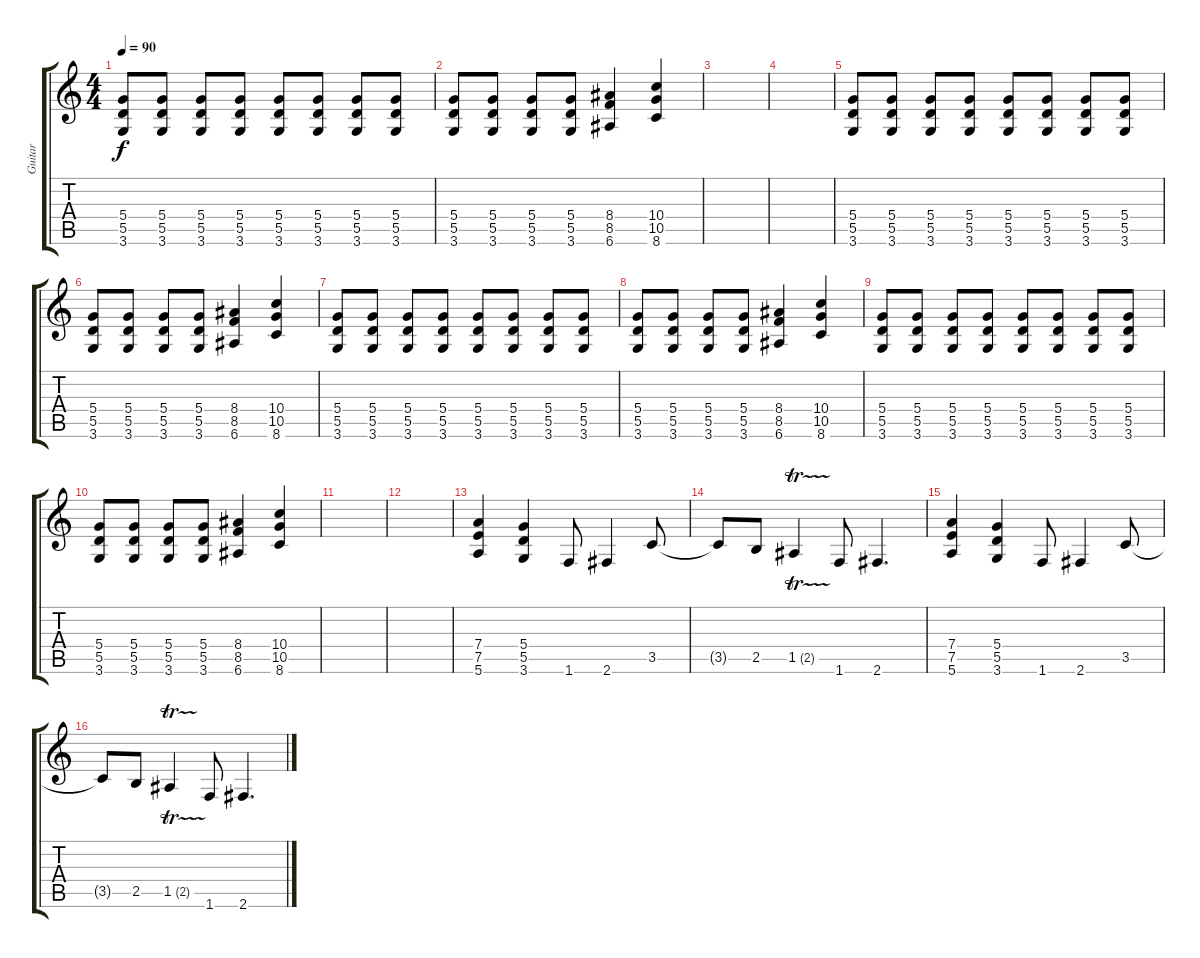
\track ("Guitar" "Guitar") {instrument distortionguitar}
\staff {score tabs}
\tuning (E4 B3 G3 D3 A2 E2) {hide}
\ts (4 4)
\tempo 90
\clef g2
\ks c
(5.4 5.5 3.6).8{dy f} (5.4 5.5 3.6).8 (5.4 5.5 3.6).8 (5.4 5.5 3.6).8 (5.4 5.5 3.6).8 (5.4 5.5 3.6).8 (5.4 5.5 3.6).8 (5.4 5.5 3.6).8 |
(5.4 5.5 3.6).8 (5.4 5.5 3.6).8 (5.4 5.5 3.6).8 (5.4 5.5 3.6).8 (8.4 8.5 6.6).4 (10.4 10.5 8.6).4 |
|
|
(5.4 5.5 3.6).8 (5.4 5.5 3.6).8 (5.4 5.5 3.6).8 (5.4 5.5 3.6).8 (5.4 5.5 3.6).8 (5.4 5.5 3.6).8 (5.4 5.5 3.6).8 (5.4 5.5 3.6).8 |
(5.4 5.5 3.6).8 (5.4 5.5 3.6).8 (5.4 5.5 3.6).8 (5.4 5.5 3.6).8 (8.4 8.5 6.6).4 (10.4 10.5 8.6).4 |
(5.4 5.5 3.6).8 (5.4 5.5 3.6).8 (5.4 5.5 3.6).8 (5.4 5.5 3.6).8 (5.4 5.5 3.6).8 (5.4 5.5 3.6).8 (5.4 5.5 3.6).8 (5.4 5.5 3.6).8 |
(5.4 5.5 3.6).8 (5.4 5.5 3.6).8 (5.4 5.5 3.6).8 (5.4 5.5 3.6).8 (8.4 8.5 6.6).4 (10.4 10.5 8.6).4 |
(5.4 5.5 3.6).8 (5.4 5.5 3.6).8 (5.4 5.5 3.6).8 (5.4 5.5 3.6).8 (5.4 5.5 3.6).8 (5.4 5.5 3.6).8 (5.4 5.5 3.6).8 (5.4 5.5 3.6).8 |
(5.4 5.5 3.6).8 (5.4 5.5 3.6).8 (5.4 5.5 3.6).8 (5.4 5.5 3.6).8 (8.4 8.5 6.6).4 (10.4 10.5 8.6).4 |
|
|
(7.4 7.5 5.6).4 (5.4 5.5 3.6).4 1.6.8 2.6.4 3.5.8 |
3.5{t}.8 2.5.8 1.5{tr (2 32)}.4 1.6.8 2.6.4{d} |
(7.4 7.5 5.6).4 (5.4 5.5 3.6).4 1.6.8 2.6.4 3.5.8 |
3.5{t}.8 2.5.8 1.5{tr (2 32)}.4 1.6.8 2.6.4{d}
